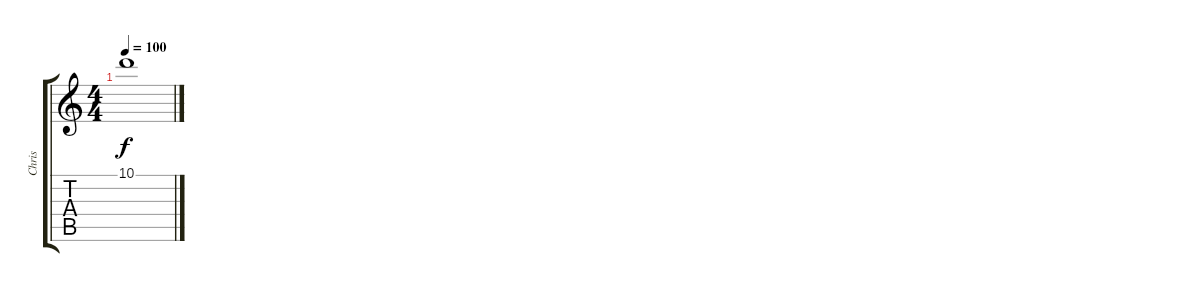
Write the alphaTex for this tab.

\track ("Chris" "Chris") {instrument distortionguitar}
\staff {score tabs}
\tuning (E4 B3 G3 D3 A2 E2) {hide}
\ts (4 4)
\tempo 100
\clef g2
\ks c
10.1{t}.1{dy f}
